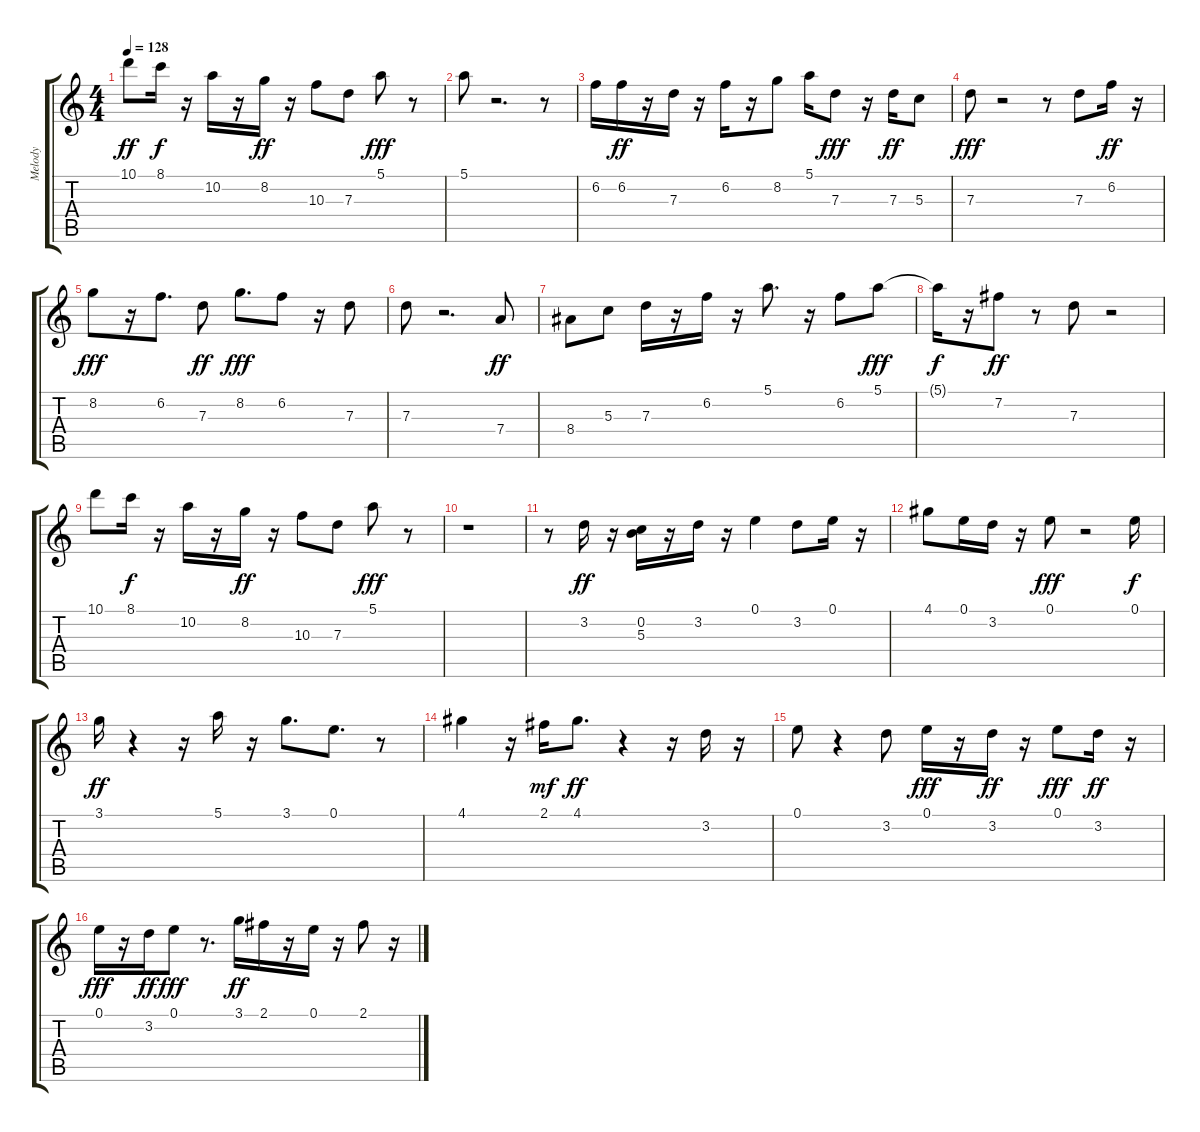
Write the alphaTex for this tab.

\track ("Melody          | Canned Heat" "Melody    ") {instrument acousticguitarnylon}
\staff {score tabs}
\tuning (E4 B3 G3 D3 A2 E2) {hide}
\ts (4 4)
\tempo 128
\clef g2
\ks c
10.1.8{dy ff} 8.1.16{dy f} r.16 10.2.16 r.16 8.2.16{dy ff} r.16 10.3.8 7.3.8 5.1.8{dy fff} r.8 |
5.1.8 r.2{d} r.8 |
6.2.16 6.2.16{dy ff} r.16 7.3.16 r.16 6.2.16 r.16 8.2.8 5.1.16 7.3.8{dy fff} r.16 7.3.16{dy ff} 5.3.8 |
7.3.8{dy fff} r.2 r.8 7.3.8 6.2.16{dy ff} r.16 |
8.2.8{dy fff} r.16 6.2.8{d} 7.3.8{dy ff} 8.2.8{d dy fff} 6.2.8 r.16 7.3.8 |
7.3.8 r.2{d} 7.4.8{dy ff} |
8.4.8 5.3.8 7.3.16 r.16 6.2.16 r.16 5.1.8{d} r.16 6.2.8 5.1.8{dy fff} |
5.1{t}.16{dy f} r.16 7.2.8{dy ff} r.8 7.3.8 r.2 |
10.1.8 8.1.16{dy f} r.16 10.2.16 r.16 8.2.16{dy ff} r.16 10.3.8 7.3.8 5.1.8{dy fff} r.8 |
r.1 |
r.8 3.2.16{dy ff} r.16 (0.2 5.3).16 r.16 3.2.16 r.16 0.1.4 3.2.8 0.1.16 r.16 |
4.1.8 0.1.16 3.2.16 r.16 0.1.8{dy fff} r.2 0.1.16{dy f} |
3.1.16{dy ff} r.4 r.16 5.1.16 r.16 3.1.8{d} 0.1.8{d} r.8 |
4.1.4 r.16 2.1.16{dy mf} 4.1.8{d dy ff} r.4 r.16 3.2.16 r.16 |
0.1.8 r.4 3.2.8 0.1.16{dy fff} r.16 3.2.16{dy ff} r.16 0.1.8{dy fff} 3.2.16{dy ff} r.16 |
0.1.16{dy fff} r.16 3.2.16{dy ff} 0.1.8{dy fff} r.8{d} 3.1.16{dy ff} 2.1.16 r.16 0.1.16 r.16 2.1.8 r.16
